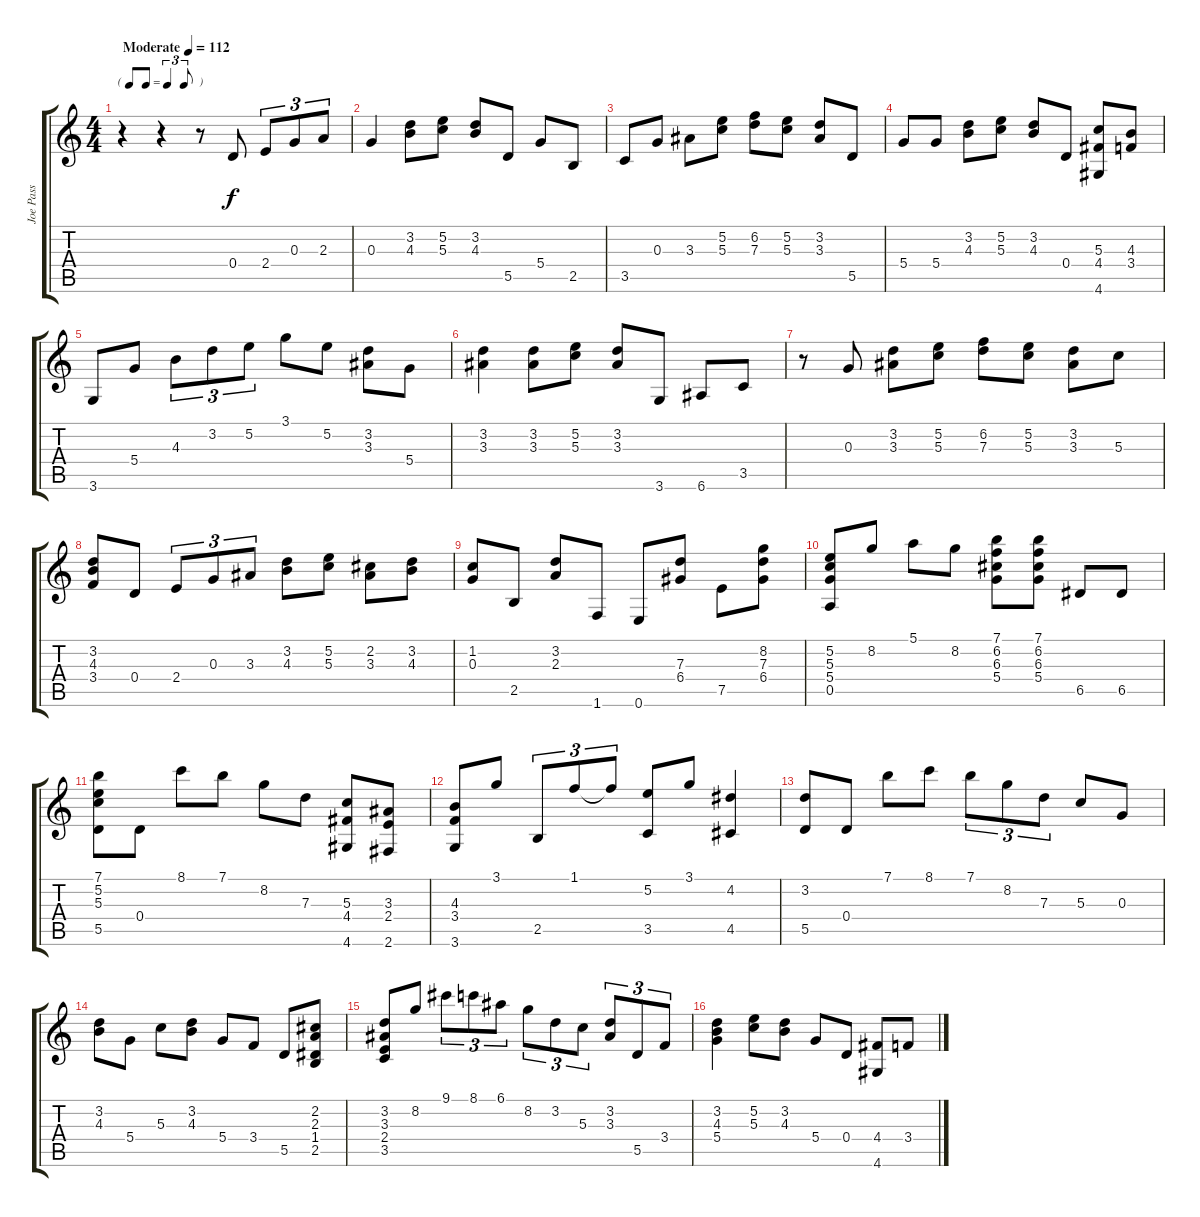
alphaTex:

\track ("Joe Pass" "Joe Pass") {instrument electricguitarjazz}
\staff {score tabs}
\tuning (E4 B3 G3 D3 A2 E2) {hide}
\ts (4 4)
\tf triplet8th
\tempo (112 "Moderate")
\clef g2
\ks c
r.4{dy f instrument electricguitarjazz} r.4 r.8 0.4.8 2.4.8{tu (3 2)} 0.3.8{tu (3 2)} 2.3.8{tu (3 2)} |
0.3.4 (3.2 4.3).8 (5.2 5.3).8 (3.2 4.3).8 5.5.8 5.4.8 2.5.8 |
3.5.8 0.3.8 3.3.8 (5.2 5.3).8 (6.2 7.3).8 (5.2 5.3).8 (3.2 3.3).8 5.5.8 |
5.4.8 5.4.8 (3.2 4.3).8 (5.2 5.3).8 (3.2 4.3).8 0.4.8 (5.3 4.4 4.6).8 (4.3 3.4).8 |
3.6.8 5.4.8 4.3.8{tu (3 2)} 3.2.8{tu (3 2)} 5.2.8{tu (3 2)} 3.1.8 5.2.8 (3.2 3.3).8 5.4.8 |
(3.2 3.3).4 (3.2 3.3).8 (5.2 5.3).8 (3.2 3.3).8 3.6.8 6.6.8 3.5.8 |
r.8 0.3.8 (3.2 3.3).8 (5.2 5.3).8 (6.2 7.3).8 (5.2 5.3).8 (3.2 3.3).8 5.3.8 |
(3.2 4.3 3.4).8 0.4.8 2.4.8{tu (3 2)} 0.3.8{tu (3 2)} 3.3.8{tu (3 2)} (3.2 4.3).8 (5.2 5.3).8 (2.2 3.3).8 (3.2 4.3).8 |
(1.2 0.3).8 2.5.8 (3.2 2.3).8 1.6.8 0.6.8 (7.3 6.4).8 7.5.8 (8.2 7.3 6.4).8 |
(5.2 5.3 5.4 0.5).8 8.2.8 5.1.8 8.2.8 (7.1 6.2 6.3 5.4).8 (7.1 6.2 6.3 5.4).8 6.5.8 6.5.8 |
(7.1 5.2 5.3 5.5).8 0.4.8 8.1.8 7.1.8 8.2.8 7.3.8 (5.3 4.4 4.6).8 (3.3 2.4 2.6).8 |
(4.3 3.4 3.6).8 3.1.8 2.5.8{tu (3 2)} 1.1.8{tu (3 2)} 1.1{t}.8{tu (3 2)} (5.2 3.5).8 3.1.8 (4.2 4.5).4 |
(3.2 5.5).8 0.4.8 7.1.8 8.1.8 7.1.8{tu (3 2)} 8.2.8{tu (3 2)} 7.3.8{tu (3 2)} 5.3.8 0.3.8 |
(3.2 4.3).8 5.4.8 5.3.8 (3.2 4.3).8 5.4.8 3.4.8 5.5.8 (2.2 2.3 1.4 2.5).8 |
(3.2 3.3 2.4 3.5).8 8.2.8 9.1.8{tu (3 2)} 8.1.8{tu (3 2)} 6.1.8{tu (3 2)} 8.2.8{tu (3 2)} 3.2.8{tu (3 2)} 5.3.8{tu (3 2)} (3.2 3.3).8{tu (3 2)} 5.5.8{tu (3 2)} 3.4.8{tu (3 2)} |
(3.2 4.3 5.4).4 (5.2 5.3).8 (3.2 4.3).8 5.4.8 0.4.8 (4.4 4.6).8 3.4.8
